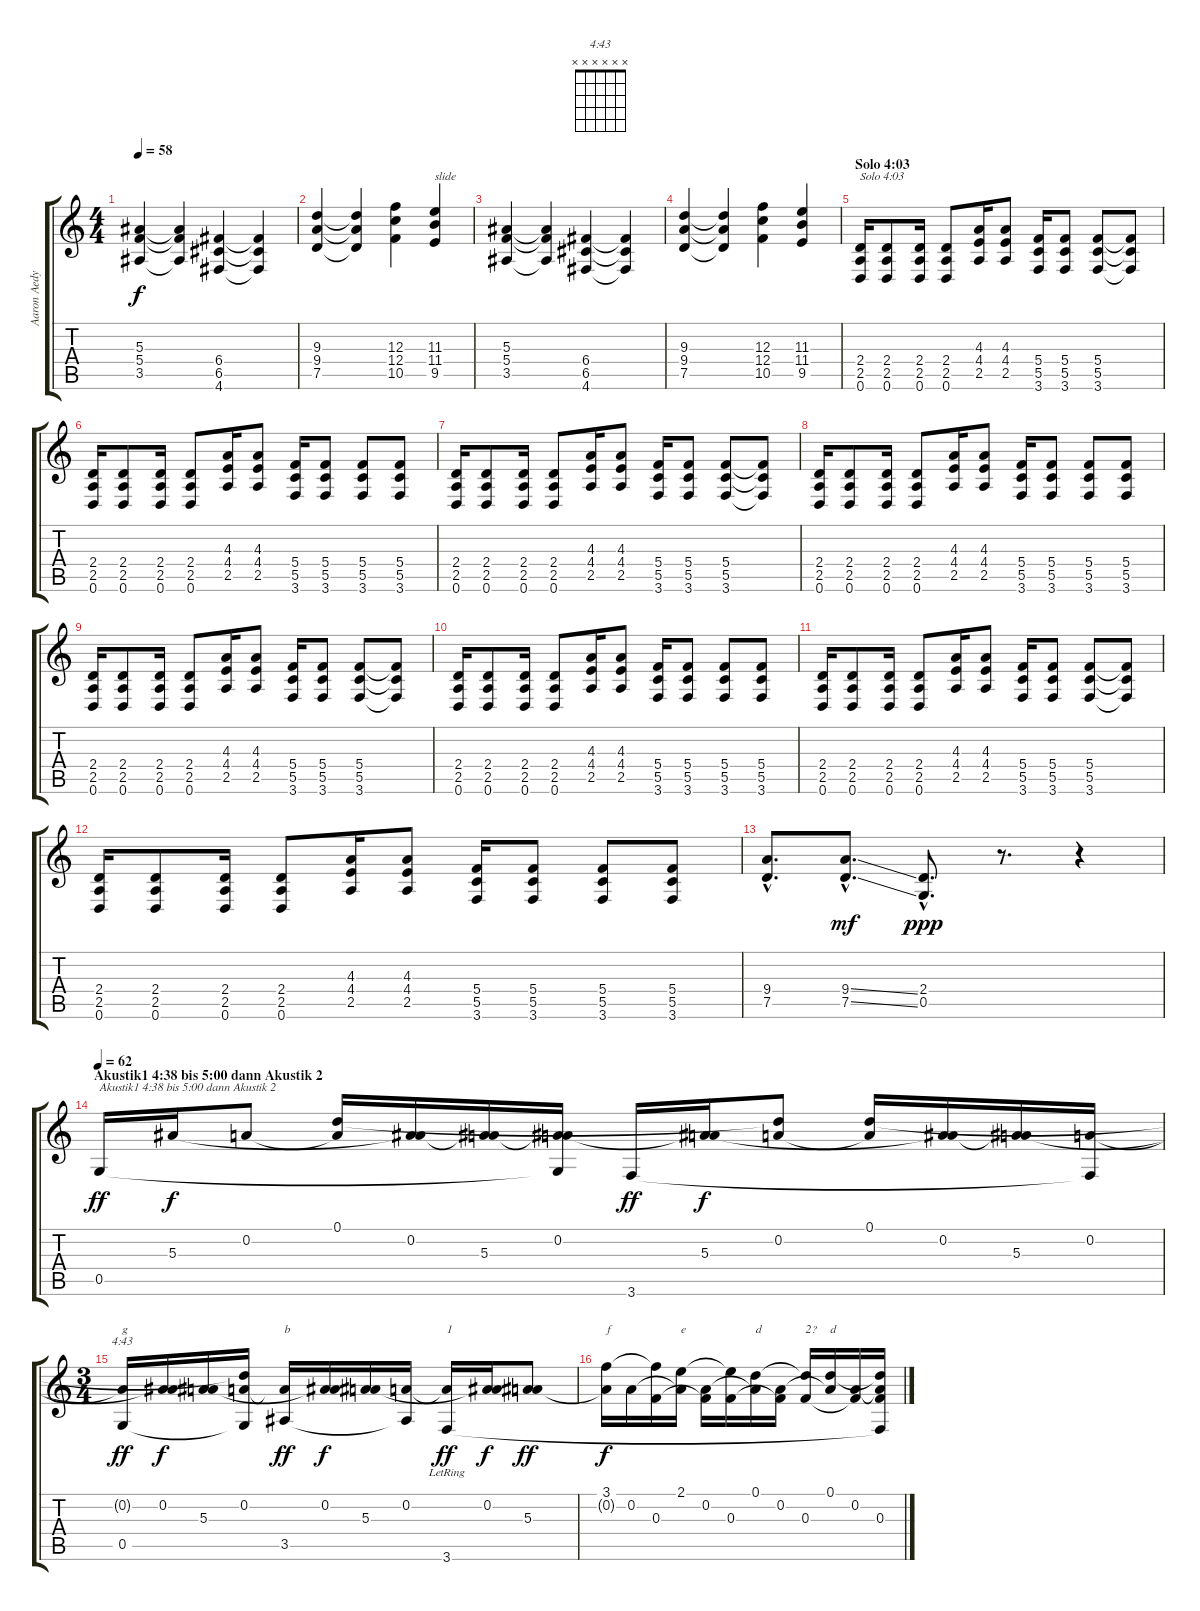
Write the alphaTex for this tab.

\track ("Aaron Aedy" "Aaron Aedy") {instrument distortionguitar}
\staff {score tabs}
\tuning (D4 A3 F3 C3 G2 D2) {hide}
\chord ("4:43" x x x x x x)
\ts (4 4)
\tempo 58
\clef g2
\ks c
(5.3 5.4 3.5).4{dy f} (5.3{t} 5.4{t} 3.5{t}).4 (6.4 6.5 4.6).4 (6.4{t} 6.5{t} 4.6{t}).4 |
(9.3 9.4 7.5).4 (9.3{t} 9.4{t} 7.5{t}).4 (12.3 12.4 10.5).4 (11.3 11.4 9.5).4{txt "slide"} |
(5.3 5.4 3.5).4 (5.3{t} 5.4{t} 3.5{t}).4 (6.4 6.5 4.6).4 (6.4{t} 6.5{t} 4.6{t}).4 |
(9.3 9.4 7.5).4 (9.3{t} 9.4{t} 7.5{t}).4 (12.3 12.4 10.5).4 (11.3 11.4 9.5).4 |
\section ("" "Solo 4:03")
(2.4 2.5 0.6).16{txt "Solo 4:03"} (2.4 2.5 0.6).8 (2.4 2.5 0.6).16 (2.4 2.5 0.6).8 (4.3 4.4 2.5).16 (4.3 4.4 2.5).8 (5.4 5.5 3.6).16 (5.4 5.5 3.6).8 (5.4 5.5 3.6).8 (5.4{t} 5.5{t} 3.6{t}).8 |
(2.4 2.5 0.6).16 (2.4 2.5 0.6).8 (2.4 2.5 0.6).16 (2.4 2.5 0.6).8 (4.3 4.4 2.5).16 (4.3 4.4 2.5).8 (5.4 5.5 3.6).16 (5.4 5.5 3.6).8 (5.4 5.5 3.6).8 (5.4 5.5 3.6).8 |
(2.4 2.5 0.6).16 (2.4 2.5 0.6).8 (2.4 2.5 0.6).16 (2.4 2.5 0.6).8 (4.3 4.4 2.5).16 (4.3 4.4 2.5).8 (5.4 5.5 3.6).16 (5.4 5.5 3.6).8 (5.4 5.5 3.6).8 (5.4{t} 5.5{t} 3.6{t}).8 |
(2.4 2.5 0.6).16 (2.4 2.5 0.6).8 (2.4 2.5 0.6).16 (2.4 2.5 0.6).8 (4.3 4.4 2.5).16 (4.3 4.4 2.5).8 (5.4 5.5 3.6).16 (5.4 5.5 3.6).8 (5.4 5.5 3.6).8 (5.4 5.5 3.6).8 |
(2.4 2.5 0.6).16 (2.4 2.5 0.6).8 (2.4 2.5 0.6).16 (2.4 2.5 0.6).8 (4.3 4.4 2.5).16 (4.3 4.4 2.5).8 (5.4 5.5 3.6).16 (5.4 5.5 3.6).8 (5.4 5.5 3.6).8 (5.4{t} 5.5{t} 3.6{t}).8 |
(2.4 2.5 0.6).16 (2.4 2.5 0.6).8 (2.4 2.5 0.6).16 (2.4 2.5 0.6).8 (4.3 4.4 2.5).16 (4.3 4.4 2.5).8 (5.4 5.5 3.6).16 (5.4 5.5 3.6).8 (5.4 5.5 3.6).8 (5.4 5.5 3.6).8 |
(2.4 2.5 0.6).16 (2.4 2.5 0.6).8 (2.4 2.5 0.6).16 (2.4 2.5 0.6).8 (4.3 4.4 2.5).16 (4.3 4.4 2.5).8 (5.4 5.5 3.6).16 (5.4 5.5 3.6).8 (5.4 5.5 3.6).8 (5.4{t} 5.5{t} 3.6{t}).8 |
(2.4 2.5 0.6).16 (2.4 2.5 0.6).8 (2.4 2.5 0.6).16 (2.4 2.5 0.6).8 (4.3 4.4 2.5).16 (4.3 4.4 2.5).8 (5.4 5.5 3.6).16 (5.4 5.5 3.6).8 (5.4 5.5 3.6).8 (5.4 5.5 3.6).8 |
(9.4{hac} 7.5{hac}).8{d} (9.4{ss hac} 7.5{ss hac}).8{d dy mf} (2.4{hac} 0.5{hac}).8{d dy ppp} r.8{d} r.4 |
\section ("" "Akustik1 4:38 bis 5:00 dann Akustik 2")
\tempo 62
0.5.16{txt "Akustik1 4:38 bis 5:00 dann Akustik 2" dy ff volume 12 instrument acousticguitarnylon} 5.3.16{dy f} 0.2.8 (0.1 0.2{t}).16 (0.2 5.3{t}).16 (0.2{t} 5.3).16 (0.2 5.3{t} 0.5{t}).16 3.6.16{dy ff} (0.2{t} 5.3).16{dy f} (0.1{t} 0.2).8 (0.1 0.2{t}).16 (0.2 5.3{t}).16 (0.2{t} 5.3).16 (0.2 3.6{t}).16 |
\ts (3 4)
(0.2{t} 0.5).16{ch "4:43" txt "g" dy ff} (0.2 5.3{t}).16{dy f} (0.2{t} 5.3).16 (0.1{t} 0.2 0.5{t}).16 (0.2{t} 3.5).16{txt "b" dy ff} (0.2 5.3{t}).16{dy f} (0.2{t} 5.3).16 (0.2 3.5{t}).16 (0.2{t} 3.6{lr}).16{txt "1" dy ff} (0.2 5.3{t}).16{dy f} (0.2{t} 5.3).8{dy ff} |
(3.1 0.2{t}).16{txt "f" dy f} 0.2.16 (3.1{t} 0.3).16 (2.1 0.2{t}).16{txt "e"} (0.2 0.3{t}).16 (2.1{t} 0.3).16 (0.1 0.2{t}).16{txt "d"} (0.2 0.3{t}).16 (0.1{t} 0.3).16{txt "2?"} (0.1 0.2{t}).16{txt "d"} (0.2 0.3{t}).16 (0.1{t} 0.2{t} 0.3 3.6{t}).16
